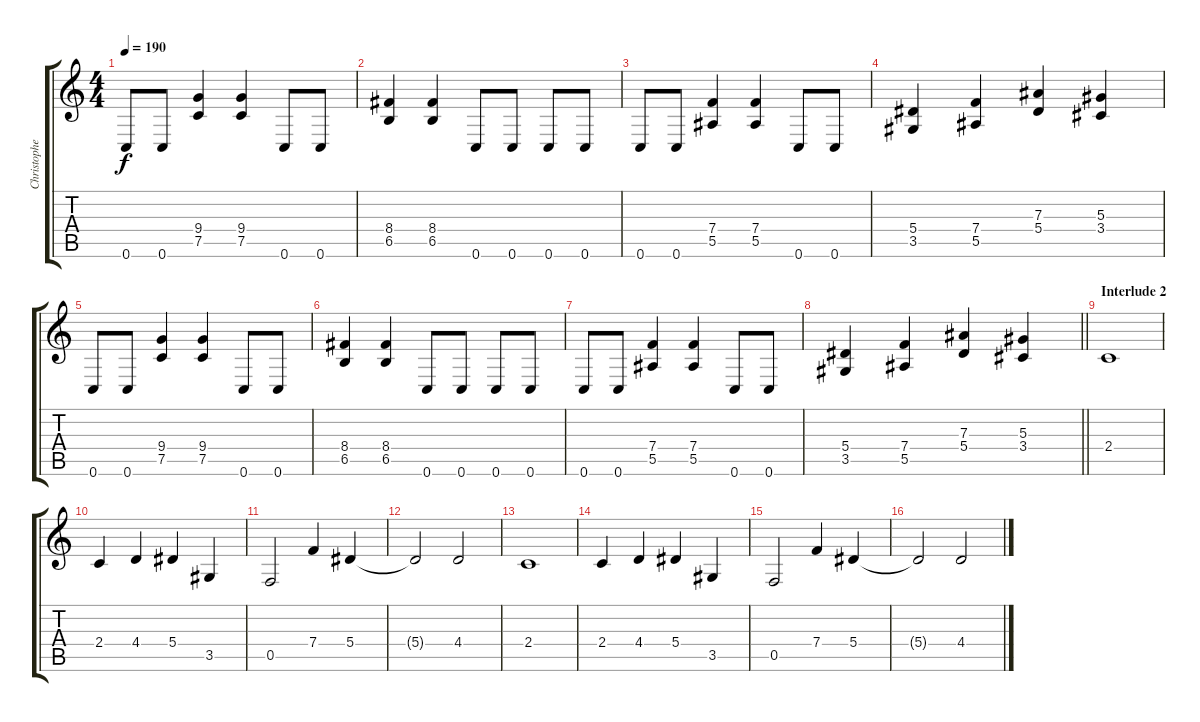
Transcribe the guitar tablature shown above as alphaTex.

\track ("Christopher Ammot" "Christophe") {instrument distortionguitar}
\staff {score tabs}
\tuning (C4 G3 Eb3 Bb2 F2 C2) {hide}
\ts (4 4)
\tempo 190
\clef g2
\ks c
0.6.8{dy f} 0.6.8 (9.4 7.5).4 (9.4 7.5).4 0.6.8 0.6.8 |
(8.4 6.5).4 (8.4 6.5).4 0.6.8 0.6.8 0.6.8 0.6.8 |
0.6.8 0.6.8 (7.4 5.5).4 (7.4 5.5).4 0.6.8 0.6.8 |
(5.4 3.5).4 (7.4 5.5).4 (7.3 5.4).4 (5.3 3.4).4 |
0.6.8 0.6.8 (9.4 7.5).4 (9.4 7.5).4 0.6.8 0.6.8 |
(8.4 6.5).4 (8.4 6.5).4 0.6.8 0.6.8 0.6.8 0.6.8 |
0.6.8 0.6.8 (7.4 5.5).4 (7.4 5.5).4 0.6.8 0.6.8 |
\barLineRight lightlight
(5.4 3.5).4 (7.4 5.5).4 (7.3 5.4).4 (5.3 3.4).4 |
\section ("" "Interlude 2")
2.4.1 |
2.4.4 4.4.4 5.4.4 3.5.4 |
0.5.2 7.4.4 5.4.4 |
5.4{t}.2 4.4.2 |
2.4.1 |
2.4.4 4.4.4 5.4.4 3.5.4 |
0.5.2 7.4.4 5.4.4 |
5.4{t}.2 4.4.2
